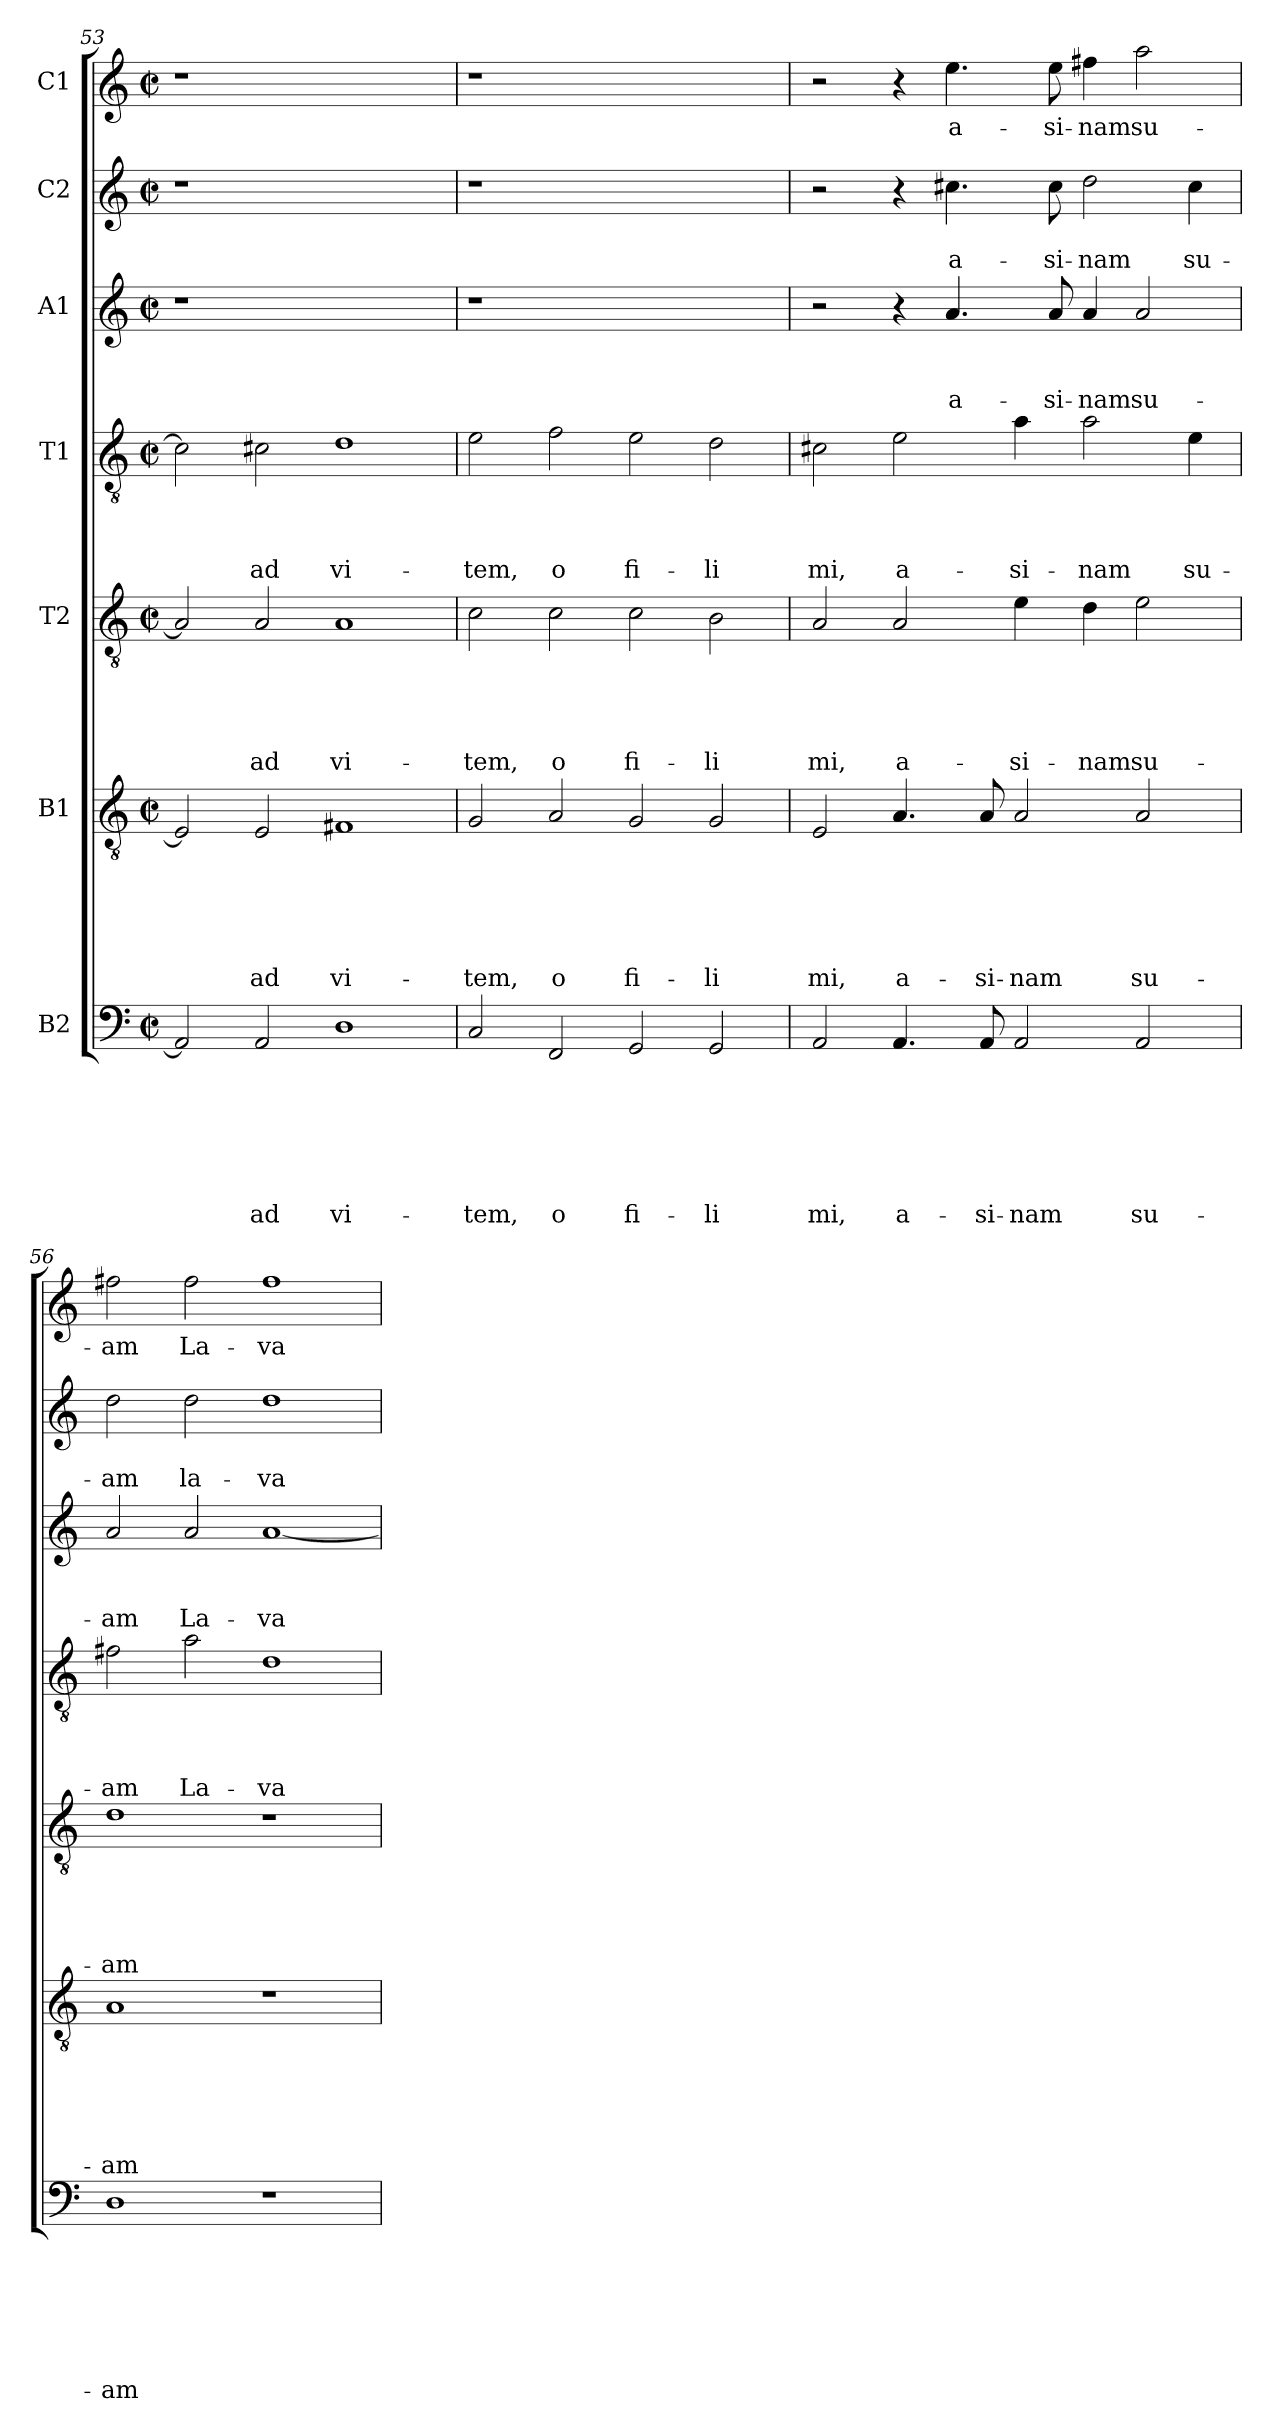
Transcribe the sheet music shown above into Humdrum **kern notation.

**kern	**text	**text	**text	**text	**text	**text	**text	**kern	**text	**text	**text	**text	**text	**text	**kern	**text	**text	**text	**text	**text	**kern	**text	**text	**text	**text	**kern	**text	**text	**text	**kern	**text	**text	**kern	**text
*part7	*part7	*part7	*part7	*part7	*part7	*part7	*part7	*part6	*part6	*part6	*part6	*part6	*part6	*part6	*part5	*part5	*part5	*part5	*part5	*part5	*part4	*part4	*part4	*part4	*part4	*part3	*part3	*part3	*part3	*part2	*part2	*part2	*part1	*part1
*staff7	*staff7	*staff7	*staff7	*staff7	*staff7	*staff7	*staff7	*staff6	*staff6	*staff6	*staff6	*staff6	*staff6	*staff6	*staff5	*staff5	*staff5	*staff5	*staff5	*staff5	*staff4	*staff4	*staff4	*staff4	*staff4	*staff3	*staff3	*staff3	*staff3	*staff2	*staff2	*staff2	*staff1	*staff1
*I"B2	*	*	*	*	*	*	*	*I"B1	*	*	*	*	*	*	*I"T2	*	*	*	*	*	*I"T1	*	*	*	*	*I"A1	*	*	*	*I"C2	*	*	*I"C1	*
*clefF4	*	*	*	*	*	*	*	*clefGv2	*	*	*	*	*	*	*clefGv2	*	*	*	*	*	*clefGv2	*	*	*	*	*clefG2	*	*	*	*clefG2	*	*	*clefG2	*
*k[]	*	*	*	*	*	*	*	*k[]	*	*	*	*	*	*	*k[]	*	*	*	*	*	*k[]	*	*	*	*	*k[]	*	*	*	*k[]	*	*	*k[]	*
*C:	*	*	*	*	*	*	*	*C:	*	*	*	*	*	*	*C:	*	*	*	*	*	*C:	*	*	*	*	*C:	*	*	*	*C:	*	*	*C:	*
*M2/2	*	*	*	*	*	*	*	*M2/2	*	*	*	*	*	*	*M2/2	*	*	*	*	*	*M2/2	*	*	*	*	*M2/2	*	*	*	*M2/2	*	*	*M2/2	*
*met(c|)	*	*	*	*	*	*	*	*met(c|)	*	*	*	*	*	*	*met(c|)	*	*	*	*	*	*met(c|)	*	*	*	*	*met(c|)	*	*	*	*met(c|)	*	*	*met(c|)	*
=53	=53	=53	=53	=53	=53	=53	=53	=53	=53	=53	=53	=53	=53	=53	=53	=53	=53	=53	=53	=53	=53	=53	=53	=53	=53	=53	=53	=53	=53	=53	=53	=53	=53	=53
2AA/]	.	.	.	.	.	.	.	2E/]	.	.	.	.	.	.	2A/]	.	.	.	.	.	2c#\]	.	.	.	.	1r	.	.	.	1r	.	.	1r	.
!	!	!	!	!	!	!	!LO:LY:b	!	!	!	!	!	!	!LO:LY:b	!	!	!	!	!	!LO:LY:b	!	!	!	!	!LO:LY:b	!	!	!	!	!	!	!	!	!
2AA/	.	.	.	.	.	.	ad	2E/	.	.	.	.	.	ad	2A/	.	.	.	.	ad	2c#X\	.	.	.	ad	.	.	.	.	.	.	.	.	.
!	!	!	!	!	!	!	!LO:LY:b	!	!	!	!	!	!	!LO:LY:b	!	!	!	!	!	!LO:LY:b	!	!	!	!	!LO:LY:b	!	!	!	!	!	!	!	!	!
1D	.	.	.	.	.	.	vi-	1F#X	.	.	.	.	.	vi-	1A	.	.	.	.	vi-	1d	.	.	.	vi-	1ryy	.	.	.	1ryy	.	.	1ryy	.
=54	=54	=54	=54	=54	=54	=54	=54	=54	=54	=54	=54	=54	=54	=54	=54	=54	=54	=54	=54	=54	=54	=54	=54	=54	=54	=54	=54	=54	=54	=54	=54	=54	=54	=54
!	!	!	!	!	!	!	!LO:LY:b	!	!	!	!	!	!	!LO:LY:b	!	!	!	!	!	!LO:LY:b	!	!	!	!	!LO:LY:b	!	!	!	!	!	!	!	!	!
2C/	.	.	.	.	.	.	-tem,	2G/	.	.	.	.	.	-tem,	2c\	.	.	.	.	-tem,	2e\	.	.	.	-tem,	1r	.	.	.	1r	.	.	1r	.
!	!	!	!	!	!	!	!LO:LY:b	!	!	!	!	!	!	!LO:LY:b	!	!	!	!	!	!LO:LY:b	!	!	!	!	!LO:LY:b	!	!	!	!	!	!	!	!	!
2FF/	.	.	.	.	.	.	o	2A/	.	.	.	.	.	o	2c\	.	.	.	.	o	2f\	.	.	.	o	.	.	.	.	.	.	.	.	.
!	!	!	!	!	!	!	!LO:LY:b	!	!	!	!	!	!	!LO:LY:b	!	!	!	!	!	!LO:LY:b	!	!	!	!	!LO:LY:b	!	!	!	!	!	!	!	!	!
2GG/	.	.	.	.	.	.	fi-	2G/	.	.	.	.	.	fi-	2c\	.	.	.	.	fi-	2e\	.	.	.	fi-	1ryy	.	.	.	1ryy	.	.	1ryy	.
!	!	!	!	!	!	!	!LO:LY:b	!	!	!	!	!	!	!LO:LY:b	!	!	!	!	!	!LO:LY:b	!	!	!	!	!LO:LY:b	!	!	!	!	!	!	!	!	!
2GG/	.	.	.	.	.	.	-li	2G/	.	.	.	.	.	-li	2B\	.	.	.	.	-li	2d\	.	.	.	-li	.	.	.	.	.	.	.	.	.
=55	=55	=55	=55	=55	=55	=55	=55	=55	=55	=55	=55	=55	=55	=55	=55	=55	=55	=55	=55	=55	=55	=55	=55	=55	=55	=55	=55	=55	=55	=55	=55	=55	=55	=55
!	!	!	!	!	!	!	!LO:LY:b	!	!	!	!	!	!	!LO:LY:b	!	!	!	!	!	!LO:LY:b	!	!	!	!	!LO:LY:b	!	!	!	!	!	!	!	!	!
2AA/	.	.	.	.	.	.	mi,	2E/	.	.	.	.	.	mi,	2A/	.	.	.	.	mi,	2c#X\	.	.	.	mi,	2r	.	.	.	2r	.	.	2r	.
!	!	!	!	!	!	!	!LO:LY:b	!	!	!	!	!	!	!LO:LY:b	!	!	!	!	!	!LO:LY:b	!	!	!	!	!LO:LY:b	!	!	!	!	!	!	!	!	!
4.AA/	.	.	.	.	.	.	a-	4.A/	.	.	.	.	.	a-	2A/	.	.	.	.	a-	2e\	.	.	.	a-	4r	.	.	.	4r	.	.	4r	.
!	!	!	!	!	!	!	!	!	!	!	!	!	!	!	!	!	!	!	!	!	!	!	!	!	!	!	!	!	!LO:LY:b	!	!	!LO:LY:b	!	!LO:LY:b
.	.	.	.	.	.	.	.	.	.	.	.	.	.	.	.	.	.	.	.	.	.	.	.	.	.	4.a/	.	.	a-	4.cc#X\	.	a-	4.ee\	a-
!	!	!	!	!	!	!	!LO:LY:b	!	!	!	!	!	!	!LO:LY:b	!	!	!	!	!	!	!	!	!	!	!	!	!	!	!	!	!	!	!	!
8AA/	.	.	.	.	.	.	-si-	8A/	.	.	.	.	.	-si-	.	.	.	.	.	.	.	.	.	.	.	.	.	.	.	.	.	.	.	.
!	!	!	!	!	!	!	!LO:LY:b	!	!	!	!	!	!	!LO:LY:b	!	!	!	!	!	!LO:LY:b	!	!	!	!	!LO:LY:b	!	!	!	!	!	!	!	!	!
2AA/	.	.	.	.	.	.	-nam	2A/	.	.	.	.	.	-nam	4e\	.	.	.	.	-si-	4a\	.	.	.	-si-	.	.	.	.	.	.	.	.	.
!	!	!	!	!	!	!	!	!	!	!	!	!	!	!	!	!	!	!	!	!	!	!	!	!	!	!	!	!	!LO:LY:b	!	!	!LO:LY:b	!	!LO:LY:b
.	.	.	.	.	.	.	.	.	.	.	.	.	.	.	.	.	.	.	.	.	.	.	.	.	.	8a/	.	.	-si-	8cc#\	.	-si-	8ee\	-si-
!	!	!	!	!	!	!	!	!	!	!	!	!	!	!	!	!	!	!	!	!LO:LY:b	!	!	!	!	!LO:LY:b	!	!	!	!LO:LY:b	!	!	!LO:LY:b	!	!LO:LY:b
.	.	.	.	.	.	.	.	.	.	.	.	.	.	.	4d\	.	.	.	.	-nam	2a\	.	.	.	-nam	4a/	.	.	-nam	2dd\	.	-nam	4ff#X\	-nam
!	!	!	!	!	!	!	!LO:LY:b	!	!	!	!	!	!	!LO:LY:b	!	!	!	!	!	!LO:LY:b	!	!	!	!	!	!	!	!	!LO:LY:b	!	!	!	!	!LO:LY:b
2AA/	.	.	.	.	.	.	su-	2A/	.	.	.	.	.	su-	2e\	.	.	.	.	su-	.	.	.	.	.	2a/	.	.	su-	.	.	.	2aa\	su-
!	!	!	!	!	!	!	!	!	!	!	!	!	!	!	!	!	!	!	!	!	!	!	!	!	!LO:LY:b	!	!	!	!	!	!	!LO:LY:b	!	!
.	.	.	.	.	.	.	.	.	.	.	.	.	.	.	.	.	.	.	.	.	4e\	.	.	.	su-	.	.	.	.	4cc#\	.	su-	.	.
=56	=56	=56	=56	=56	=56	=56	=56	=56	=56	=56	=56	=56	=56	=56	=56	=56	=56	=56	=56	=56	=56	=56	=56	=56	=56	=56	=56	=56	=56	=56	=56	=56	=56	=56
!	!	!	!	!	!	!	!LO:LY:b	!	!	!	!	!	!	!LO:LY:b	!	!	!	!	!	!LO:LY:b	!	!	!	!	!LO:LY:b	!	!	!	!LO:LY:b	!	!	!LO:LY:b	!	!LO:LY:b
1D	.	.	.	.	.	.	-am	1A	.	.	.	.	.	-am	1d	.	.	.	.	-am	2f#X\	.	.	.	-am	2a/	.	.	-am	2dd\	.	-am	2ff#X\	-am
!	!	!	!	!	!	!	!	!	!	!	!	!	!	!	!	!	!	!	!	!	!	!	!	!	!LO:LY:b	!	!	!	!LO:LY:b	!	!	!LO:LY:b	!	!LO:LY:b
.	.	.	.	.	.	.	.	.	.	.	.	.	.	.	.	.	.	.	.	.	2a\	.	.	.	La-	2a/	.	.	La-	2dd\	.	la-	2ff#\	La-
!	!	!	!	!	!	!	!	!	!	!	!	!	!	!	!	!	!	!	!	!	!	!	!	!	!LO:LY:b	!	!	!	!LO:LY:b	!	!	!LO:LY:b	!	!LO:LY:b
1r	.	.	.	.	.	.	.	1r	.	.	.	.	.	.	1r	.	.	.	.	.	1d	.	.	.	-va-	[1a	.	.	-va-	1dd	.	-va-	1ff#	-va-
=	=	=	=	=	=	=	=	=	=	=	=	=	=	=	=	=	=	=	=	=	=	=	=	=	=	=	=	=	=	=	=	=	=	=
*-	*-	*-	*-	*-	*-	*-	*-	*-	*-	*-	*-	*-	*-	*-	*-	*-	*-	*-	*-	*-	*-	*-	*-	*-	*-	*-	*-	*-	*-	*-	*-	*-	*-	*-
